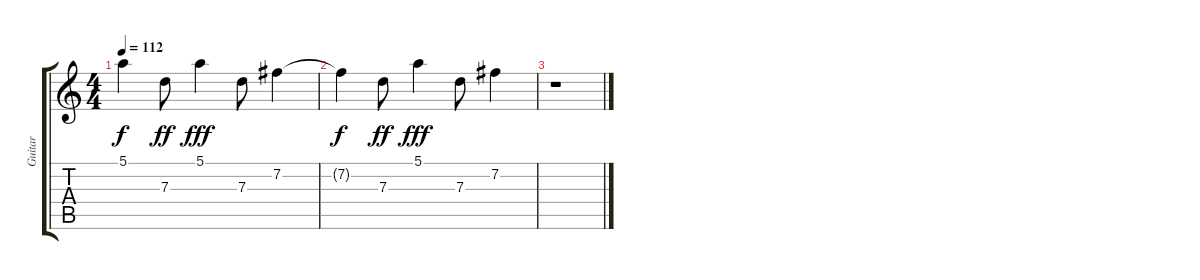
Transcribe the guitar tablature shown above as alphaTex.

\track ("Guitar" "Guitar") {instrument electricguitarclean}
\staff {score tabs}
\tuning (E4 B3 G3 D3 A2 E2) {hide}
\ts (4 4)
\tempo 112
\clef g2
\ks c
5.1{t}.4{dy f} 7.3.8{dy ff} 5.1.4{dy fff} 7.3.8 7.2.4 |
7.2{t}.4{dy f} 7.3.8{dy ff} 5.1.4{dy fff} 7.3.8 7.2.4 |
r.1
